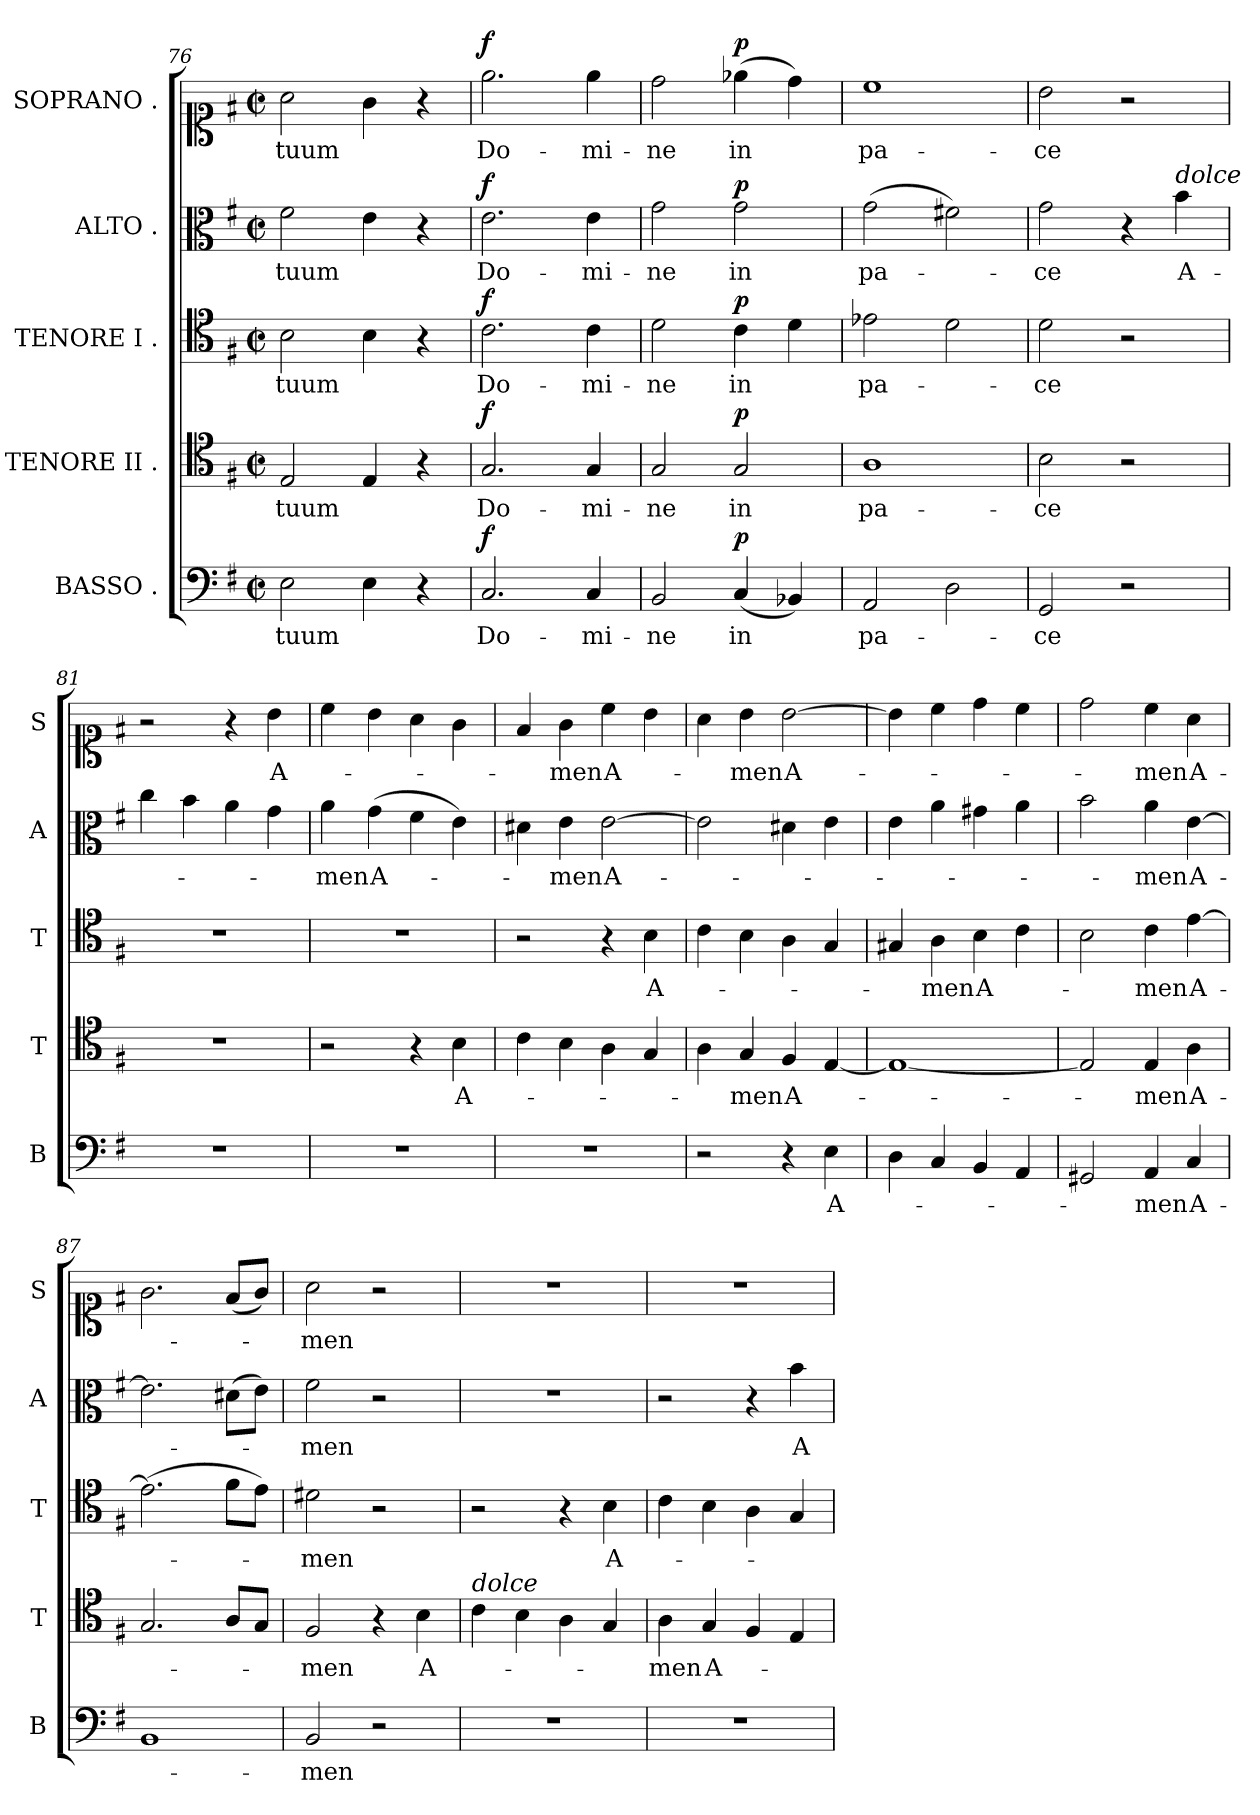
**kern	**text	**dynam	**kern	**text	**dynam	**kern	**text	**dynam	**kern	**text	**dynam	**kern	**text	**dynam
*part5	*part5	*part5	*part4	*part4	*part4	*part3	*part3	*part3	*part2	*part2	*part2	*part1	*part1	*part1
*staff5	*staff5	*staff5	*staff4	*staff4	*staff4	*staff3	*staff3	*staff3	*staff2	*staff2	*staff2	*staff1	*staff1	*staff1
*I"BASSO .	*	*	*I"TENORE II .	*	*	*I"TENORE I .	*	*	*I"ALTO .	*	*	*I"SOPRANO .	*	*
*I'B	*	*	*I'T	*	*	*I'T	*	*	*I'A	*	*	*I'S	*	*
*clefF4	*	*	*clefC4	*	*	*clefC4	*	*	*clefC3	*	*	*clefC1	*	*
*k[f#]	*	*	*k[f#]	*	*	*k[f#]	*	*	*k[f#]	*	*	*k[f#]	*	*
*G:	*	*	*	*	*	*	*	*	*G:	*	*	*G:	*	*
*M2/2	*	*	*M2/2	*	*	*M2/2	*	*	*M2/2	*	*	*M2/2	*	*
*met(c|)	*	*	*met(c|)	*	*	*met(c|)	*	*	*met(c|)	*	*	*met(c|)	*	*
=76	=76	=76	=76	=76	=76	=76	=76	=76	=76	=76	=76	=76	=76	=76
2E	tuum	.	2E	tuum	.	2B	tuum	.	2f#	tuum	.	2a	tuum	.
4E	.	.	4E	.	.	4B	.	.	4e	.	.	4g	.	.
4r	.	.	4r	.	.	4r	.	.	4r	.	.	4r	.	.
=77	=77	=77	=77	=77	=77	=77	=77	=77	=77	=77	=77	=77	=77	=77
!	!	!LO:DY:a	!	!	!LO:DY:a	!	!	!LO:DY:a	!	!	!LO:DY:a	!	!	!LO:DY:a
2.C	Do-	f	2.G	Do-	f	2.c	Do-	f	2.e	Do-	f	2.ee	Do-	f
4C	-mi-	.	4G	-mi-	.	4c	-mi-	.	4e	-mi-	.	4ee	-mi-	.
=78	=78	=78	=78	=78	=78	=78	=78	=78	=78	=78	=78	=78	=78	=78
2BB	-ne	.	2G	-ne	.	2d	-ne	.	2g	-ne	.	2dd	-ne	.
!	!	!LO:DY:a	!	!	!LO:DY:a	!	!	!LO:DY:a	!	!	!LO:DY:a	!	!	!LO:DY:a
(<4C	in	p	2G	in	p	4c	in	p	2g	in	p	(>4ee-X	in	p
4BB-X)	.	.	.	.	.	4d	.	.	.	.	.	4dd)	.	.
=79	=79	=79	=79	=79	=79	=79	=79	=79	=79	=79	=79	=79	=79	=79
2AA	pa-	.	1A	pa-	.	2e-X	pa-	.	(>2g	pa-	.	1cc	pa-	.
2D	.	.	.	.	.	2d	.	.	2f#X)	.	.	.	.	.
=80	=80	=80	=80	=80	=80	=80	=80	=80	=80	=80	=80	=80	=80	=80
2GG	-ce	.	2B	-ce	.	2d	-ce	.	2g	-ce	.	2b	-ce	.
2r	.	.	2r	.	.	2r	.	.	4r	.	.	2r	.	.
!	!	!	!	!	!	!	!	!	!LO:TX:a:i:t=dolce	!	!	!	!	!
.	.	.	.	.	.	.	.	.	4b	A-	.	.	.	.
=81	=81	=81	=81	=81	=81	=81	=81	=81	=81	=81	=81	=81	=81	=81
1r	.	.	1r	.	.	1r	.	.	4cc	.	.	2r	.	.
.	.	.	.	.	.	.	.	.	4b	.	.	.	.	.
.	.	.	.	.	.	.	.	.	4a	.	.	4r	.	.
.	.	.	.	.	.	.	.	.	4g	.	.	4b	A-	.
=82	=82	=82	=82	=82	=82	=82	=82	=82	=82	=82	=82	=82	=82	=82
1r	.	.	2r	.	.	1r	.	.	4a	-men	.	4cc	.	.
.	.	.	.	.	.	.	.	.	(>4g	A-	.	4b	.	.
.	.	.	4r	.	.	.	.	.	4f#	.	.	4a	.	.
.	.	.	4B	A-	.	.	.	.	4e)	.	.	4g	.	.
=83	=83	=83	=83	=83	=83	=83	=83	=83	=83	=83	=83	=83	=83	=83
1r	.	.	4c	.	.	2r	.	.	4d#X	.	.	4f#	.	.
.	.	.	4B	.	.	.	.	.	4e	-men	.	4g	-men	.
.	.	.	4A	.	.	4r	.	.	[2e	A-	.	4cc	A-	.
.	.	.	4G	.	.	4B	A-	.	.	.	.	4b	.	.
=84	=84	=84	=84	=84	=84	=84	=84	=84	=84	=84	=84	=84	=84	=84
2r	.	.	4A	.	.	4c	.	.	2e]	.	.	4a	.	.
.	.	.	4G	-men	.	4B	.	.	.	.	.	4b	-men	.
4r	.	.	4F#	A-	.	4A	.	.	4d#X	.	.	[2b	A-	.
4E	A-	.	[4E	.	.	4G	.	.	4e	.	.	.	.	.
=85	=85	=85	=85	=85	=85	=85	=85	=85	=85	=85	=85	=85	=85	=85
4D	.	.	1E_	.	.	4G#X	.	.	4e	.	.	4b]	.	.
4C	.	.	.	.	.	4A	-men	.	4a	.	.	4cc	.	.
4BB	.	.	.	.	.	4B	A-	.	4g#X	.	.	4dd	.	.
4AA	.	.	.	.	.	4c	.	.	4a	.	.	4cc	.	.
=86	=86	=86	=86	=86	=86	=86	=86	=86	=86	=86	=86	=86	=86	=86
2GG#X	.	.	2E]	.	.	2B	.	.	2b	.	.	2dd	.	.
4AA	-men	.	4E	-men	.	4c	-men	.	4a	-men	.	4cc	-men	.
4C	A-	.	4A	A-	.	[4e	A-	.	[4e	A-	.	4a	A-	.
=87	=87	=87	=87	=87	=87	=87	=87	=87	=87	=87	=87	=87	=87	=87
1BB	.	.	2.G	.	.	(>2.e]	.	.	2.e]	.	.	2.g	.	.
.	.	.	8AL	.	.	8f#L	.	.	(>8d#XL	.	.	(<8f#L	.	.
.	.	.	8GJ	.	.	8eJ)	.	.	8eJ)	.	.	8gJ)	.	.
=88	=88	=88	=88	=88	=88	=88	=88	=88	=88	=88	=88	=88	=88	=88
2BB	-men	.	2F#	-men	.	2d#X	-men	.	2f#	-men	.	2a	-men	.
2r	.	.	4r	.	.	2r	.	.	2r	.	.	2r	.	.
.	.	.	4B	A-	.	.	.	.	.	.	.	.	.	.
=89	=89	=89	=89	=89	=89	=89	=89	=89	=89	=89	=89	=89	=89	=89
!	!	!	!LO:TX:a:i:t=dolce	!	!	!	!	!	!	!	!	!	!	!
1r	.	.	4c	.	.	2r	.	.	1r	.	.	1r	.	.
.	.	.	4B	.	.	.	.	.	.	.	.	.	.	.
.	.	.	4A	.	.	4r	.	.	.	.	.	.	.	.
.	.	.	4G	.	.	4B	A-	.	.	.	.	.	.	.
=90	=90	=90	=90	=90	=90	=90	=90	=90	=90	=90	=90	=90	=90	=90
1r	.	.	4A	-men	.	4c	.	.	2r	.	.	1r	.	.
.	.	.	4G	A-	.	4B	.	.	.	.	.	.	.	.
.	.	.	4F#	.	.	4A	.	.	4r	.	.	.	.	.
.	.	.	4E	.	.	4G	.	.	4b	A-	.	.	.	.
=	=	=	=	=	=	=	=	=	=	=	=	=	=	=
*-	*-	*-	*-	*-	*-	*-	*-	*-	*-	*-	*-	*-	*-	*-
